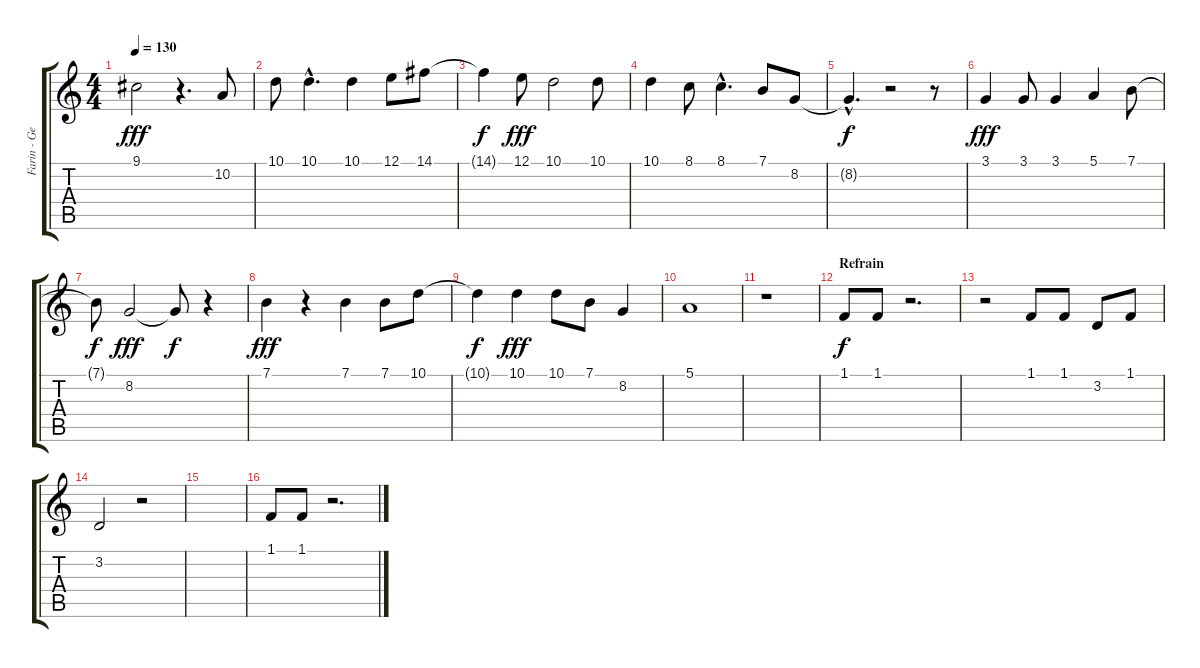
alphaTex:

\track ("Farin - Gesang" "Farin - Ge") {instrument tenorsax}
\staff {score tabs}
\tuning (E4 B3 G3 D3 A2 E2) {hide}
\ts (4 4)
\tempo 130
\clef g2
\ks c
9.1.2{dy fff} r.4{d} 10.2.8 |
10.1.8 10.1{hac}.4{d} 10.1.4 12.1.8 14.1.8 |
14.1{t}.4{dy f} 12.1.8{dy fff} 10.1.2 10.1.8 |
10.1.4 8.1.8 8.1{hac}.4{d} 7.1.8 8.2.8 |
8.2{hac t}.4{d dy f} r.2 r.8 |
3.1.4{dy fff} 3.1.8 3.1.4 5.1.4 7.1.8 |
7.1{t}.8{dy f} 8.2.2{dy fff} 8.2{t}.8{dy f} r.4 |
7.1.4{dy fff} r.4 7.1.4 7.1.8 10.1.8 |
10.1{t}.4{dy f} 10.1.4{dy fff} 10.1.8 7.1.8 8.2.4 |
5.1.1 |
r.1 |
\section ("" "Refrain")
1.1.8{dy f} 1.1.8 r.2{d} |
r.2 1.1.8 1.1.8 3.2.8 1.1.8 |
3.2.2 r.2 |
|
1.1.8 1.1.8 r.2{d}
